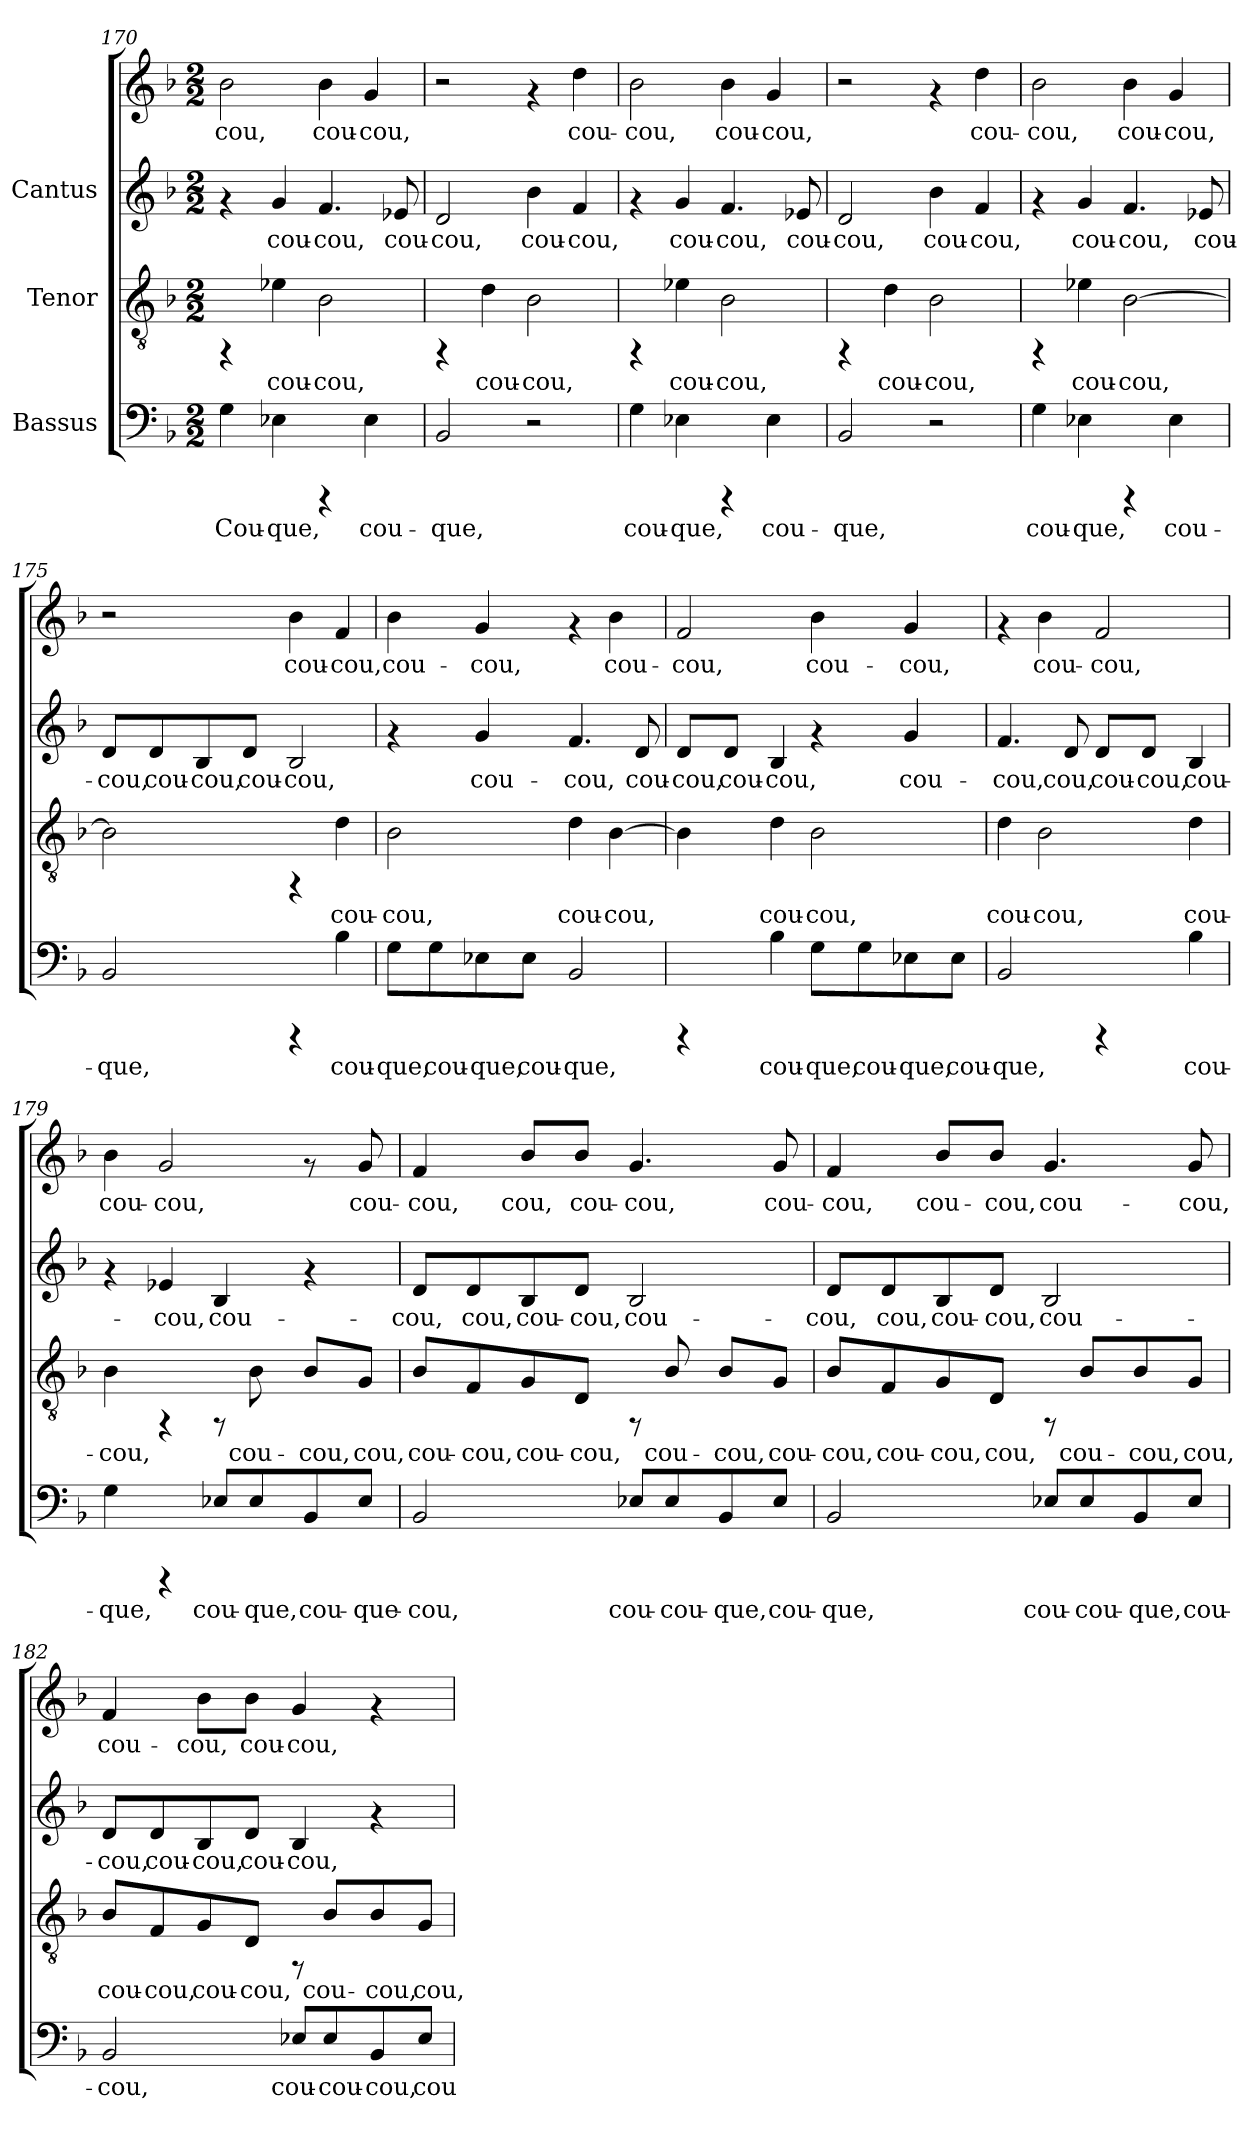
**kern	**text	**kern	**text	**kern	**text	**kern	**text
*part3	*part3	*part2	*part2	*part1	*part1	*part1	*part1
*staff4	*staff4	*staff3	*staff3	*staff2	*staff2	*staff1	*staff1
*I"Bassus	*	*I"Tenor	*	*I"Cantus	*	*	*
*clefF4	*	*clefGv2	*	*clefG2	*	*clefG2	*
*k[b-]	*	*k[b-]	*	*k[b-]	*	*k[b-]	*
*F:	*	*F:	*	*F:	*	*F:	*
*M2/2	*	*M2/2	*	*M2/2	*	*M2/2	*
=170	=170	=170	=170	=170	=170	=170	=170
!	!LO:LY:b:cj	!	!	!	!	!	!LO:LY:b:cj
4G\	Cou-	4rFF	.	4rf	.	2b-\	cou,
!	!LO:LY:b:cj	!	!LO:LY:b:cj	!	!LO:LY:b:cj	!	!
4E-X\	-que,	4e-X\	cou-	4g/	cou-	.	.
!	!	!	!LO:LY:b:cj	!	!LO:LY:b:cj	!	!LO:LY:b:cj
4rCCC	.	2B-\	-cou,	4.f/	-cou,	4b-\	cou-
!	!LO:LY:b:cj	!	!	!	!	!	!LO:LY:b:cj
4E-\	cou-	.	.	.	.	4g/	-cou,
!	!	!	!	!	!LO:LY:b:cj	!	!
.	.	.	.	8e-X/	cou-	.	.
=171	=171	=171	=171	=171	=171	=171	=171
!	!LO:LY:b:cj	!	!	!	!LO:LY:b:cj	!	!
2BB-/	-que,	4rFF	.	2d/	-cou,	2r	.
!	!	!	!LO:LY:b:cj	!	!	!	!
.	.	4d\	cou-	.	.	.	.
!	!	!	!LO:LY:b:cj	!	!LO:LY:b:cj	!	!
2r	.	2B-\	-cou,	4b-\	cou-	4rf	.
!	!	!	!	!	!LO:LY:b:cj	!	!LO:LY:b:cj
.	.	.	.	4f/	-cou,	4dd\	-cou-
=172	=172	=172	=172	=172	=172	=172	=172
!	!LO:LY:b:cj	!	!	!	!	!	!LO:LY:b:cj
4G\	cou-	4rFF	.	4rf	.	2b-\	cou,
!	!LO:LY:b:cj	!	!LO:LY:b:cj	!	!LO:LY:b:cj	!	!
4E-X\	-que,	4e-X\	cou-	4g/	cou-	.	.
!	!	!	!LO:LY:b:cj	!	!LO:LY:b:cj	!	!LO:LY:b:cj
4rCCC	.	2B-\	-cou,	4.f/	-cou,	4b-\	cou-
!	!LO:LY:b:cj	!	!	!	!	!	!LO:LY:b:cj
4E-\	cou-	.	.	.	.	4g/	-cou,
!	!	!	!	!	!LO:LY:b:cj	!	!
.	.	.	.	8e-X/	cou-	.	.
!!LO:LB:g=z
=173	=173	=173	=173	=173	=173	=173	=173
!	!LO:LY:b:cj	!	!	!	!LO:LY:b:cj	!	!
2BB-/	-que,	4rFF	.	2d/	-cou,	2r	.
!	!	!	!LO:LY:b:cj	!	!	!	!
.	.	4d\	cou-	.	.	.	.
!	!	!	!LO:LY:b:cj	!	!LO:LY:b:cj	!	!
2r	.	2B-\	-cou,	4b-\	cou-	4rf	.
!	!	!	!	!	!LO:LY:b:cj	!	!LO:LY:b:cj
.	.	.	.	4f/	-cou,	4dd\	-cou-
=174	=174	=174	=174	=174	=174	=174	=174
!	!LO:LY:b:cj	!	!	!	!	!	!LO:LY:b:cj
4G\	cou-	4rFF	.	4rf	.	2b-\	cou,
!	!LO:LY:b:cj	!	!LO:LY:b:cj	!	!LO:LY:b:cj	!	!
4E-X\	-que,	4e-X\	cou-	4g/	cou-	.	.
!	!	!	!LO:LY:b:cj	!	!LO:LY:b:cj	!	!LO:LY:b:cj
4rCCC	.	[>2B-\	-cou,	4.f/	-cou,	4b-\	cou-
!	!LO:LY:b:cj	!	!	!	!	!	!LO:LY:b:cj
4E-\	cou-	.	.	.	.	4g/	-cou,
!	!	!	!	!	!LO:LY:b:cj	!	!
.	.	.	.	8e-X/	cou-	.	.
=175	=175	=175	=175	=175	=175	=175	=175
!	!LO:LY:b:cj	!	!LO:LY:b:cj	!	!LO:LY:b:cj	!	!
2BB-/	-que,	2B-\]	.	8d/L	cou,	2r	.
!	!	!	!	!	!LO:LY:b:cj	!	!
.	.	.	.	8d/	cou-	.	.
!	!	!	!	!	!LO:LY:b:cj	!	!
.	.	.	.	8B-/	-cou,	.	.
!	!	!	!	!	!LO:LY:b:cj	!	!
.	.	.	.	8d/J	cou-	.	.
!	!	!	!	!	!LO:LY:b:cj	!	!LO:LY:b:cj
4rCCC	.	4rFF	.	2B-/	-cou,	4b-\	-cou-
!	!LO:LY:b:cj	!	!LO:LY:b:cj	!	!	!	!LO:LY:b:cj
4B-\	cou-	4d\	cou-	.	.	4f/	-cou,
=176	=176	=176	=176	=176	=176	=176	=176
!	!LO:LY:b:cj	!	!LO:LY:b:cj	!	!	!	!LO:LY:b:cj
8G\L	-que,	2B-\	-cou,	4rf	.	4b-\	cou-
!	!LO:LY:b:cj	!	!	!	!	!	!
8G\	cou-	.	.	.	.	.	.
!	!LO:LY:b:cj	!	!	!	!LO:LY:b:cj	!	!LO:LY:b:cj
8E-X\	-que,	.	.	4g/	-cou-	4g/	-cou,
!	!LO:LY:b:cj	!	!	!	!	!	!
8E-\J	cou-	.	.	.	.	.	.
!	!LO:LY:b:cj	!	!LO:LY:b:cj	!	!LO:LY:b:cj	!	!
2BB-/	-que,	4d\	cou-	4.f/	-cou,	4rf	.
!	!	!	!LO:LY:b:cj	!	!	!	!LO:LY:b:cj
.	.	[>4B-\	-cou,	.	.	4b-\	cou-
!	!	!	!	!	!LO:LY:b:cj	!	!
.	.	.	.	8d/	cou-	.	.
!!LO:LB:g=z
=177	=177	=177	=177	=177	=177	=177	=177
!	!	!	!LO:LY:b:cj	!	!LO:LY:b:cj	!	!LO:LY:b:cj
4rCCC	.	4B-\]	.	8d/L	cou,	2f/	-cou,
!	!	!	!	!	!LO:LY:b:cj	!	!
.	.	.	.	8d/J	cou-	.	.
!	!LO:LY:b:cj	!	!LO:LY:b:cj	!	!LO:LY:b:cj	!	!
4B-\	cou-	4d\	cou-	4B-/	-cou,	.	.
!	!LO:LY:b:cj	!	!LO:LY:b:cj	!	!	!	!LO:LY:b:cj
8G\L	-que,	2B-\	-cou,	4rf	.	4b-\	cou-
!	!LO:LY:b:cj	!	!	!	!	!	!
8G\	cou-	.	.	.	.	.	.
!	!LO:LY:b:cj	!	!	!	!LO:LY:b:cj	!	!LO:LY:b:cj
8E-X\	-que,	.	.	4g/	cou-	4g/	-cou,
!	!LO:LY:b:cj	!	!	!	!	!	!
8E-\J	cou-	.	.	.	.	.	.
=178	=178	=178	=178	=178	=178	=178	=178
!	!LO:LY:b:cj	!	!LO:LY:b:cj	!	!LO:LY:b:cj	!	!
2BB-/	-que,	4d\	cou-	4.f/	cou,	4rf	.
!	!	!	!LO:LY:b:cj	!	!	!	!LO:LY:b:cj
.	.	2B-\	-cou,	.	.	4b-\	-cou-
!	!	!	!	!	!LO:LY:b:cj	!	!
.	.	.	.	8d/	cou,	.	.
!	!	!	!	!	!LO:LY:b:cj	!	!LO:LY:b:cj
4rCCC	.	.	.	8d/L	cou-	2f/	-cou,
!	!	!	!	!	!LO:LY:b:cj	!	!
.	.	.	.	8d/J	-cou,	.	.
!	!LO:LY:b:cj	!	!LO:LY:b:cj	!	!LO:LY:b:cj	!	!
4B-\	cou-	4d\	cou-	4B-/	cou-	.	.
=179	=179	=179	=179	=179	=179	=179	=179
!	!LO:LY:b:cj	!	!LO:LY:b:cj	!	!	!	!LO:LY:b:cj
4G\	-que,	4B-\	-cou,	4rf	.	4b-\	-cou-
!	!	!	!	!	!LO:LY:b:cj	!	!LO:LY:b:cj
4rCCC	.	4rFF	.	4e-X/	-cou,	2g/	-cou,
!	!LO:LY:b:cj	!	!	!	!LO:LY:b:cj	!	!
8E-X/L	cou-	8rFF	.	4B-/	cou-	.	.
!	!LO:LY:b:cj	!	!LO:LY:b:cj	!	!	!	!
8E-/	-que,	8B-\	cou-	.	.	.	.
!	!LO:LY:b:cj	!	!LO:LY:b:cj	!	!	!	!
8BB-/	cou-	8B-/L	-cou,	4rf	.	8rf	.
!	!LO:LY:b:cj	!	!LO:LY:b:cj	!	!	!	!LO:LY:b:cj
8E-/J	-que-	8G/J	cou,	.	.	8g/	cou-
!!LO:PB:g=z
=180	=180	=180	=180	=180	=180	=180	=180
!	!LO:LY:b:cj	!	!LO:LY:b:cj	!	!LO:LY:b:cj	!	!LO:LY:b:cj
2BB-/	-cou,	8B-/L	cou-	8d/L	-cou,	4f/	-cou,
!	!	!	!LO:LY:b:cj	!	!LO:LY:b:cj	!	!
.	.	8F/	-cou,	8d/	cou,	.	.
!	!	!	!LO:LY:b:cj	!	!LO:LY:b:cj	!	!LO:LY:b:cj
.	.	8G/	cou-	8B-/	cou-	8b-/L	cou,
!	!	!	!LO:LY:b:cj	!	!LO:LY:b:cj	!	!LO:LY:b:cj
.	.	8D/J	-cou,	8d/J	-cou,	8b-/J	cou-
!	!LO:LY:b:cj	!	!	!	!LO:LY:b:cj	!	!LO:LY:b:cj
8E-X/L	cou-	8rFF	.	2B-/	cou-	4.g/	-cou,
!	!LO:LY:b:cj	!	!LO:LY:b:cj	!	!	!	!
8E-/	-cou-	8B-/	cou-	.	.	.	.
!	!LO:LY:b:cj	!	!LO:LY:b:cj	!	!	!	!
8BB-/	-que,	8B-/L	-cou,	.	.	.	.
!	!LO:LY:b:cj	!	!LO:LY:b:cj	!	!	!	!LO:LY:b:cj
8E-/J	cou-	8G/J	cou-	.	.	8g/	cou-
=181	=181	=181	=181	=181	=181	=181	=181
!	!LO:LY:b:cj	!	!LO:LY:b:cj	!	!LO:LY:b:cj	!	!LO:LY:b:cj
2BB-/	-que,	8B-/L	-cou,	8d/L	cou,	4f/	-cou,
!	!	!	!LO:LY:b:cj	!	!LO:LY:b:cj	!	!
.	.	8F/	cou-	8d/	cou,	.	.
!	!	!	!LO:LY:b:cj	!	!LO:LY:b:cj	!	!LO:LY:b:cj
.	.	8G/	-cou,	8B-/	cou-	8b-/L	cou-
!	!	!	!LO:LY:b:cj	!	!LO:LY:b:cj	!	!LO:LY:b:cj
.	.	8D/J	cou,	8d/J	-cou,	8b-/J	-cou,
!	!LO:LY:b:cj	!	!	!	!LO:LY:b:cj	!	!LO:LY:b:cj
8E-X/L	cou-	8rFF	.	2B-/	cou-	4.g/	cou-
!	!LO:LY:b:cj	!	!LO:LY:b:cj	!	!	!	!
8E-/	-cou-	8B-/L	cou-	.	.	.	.
!	!LO:LY:b:cj	!	!LO:LY:b:cj	!	!	!	!
8BB-/	-que,	8B-/	-cou,	.	.	.	.
!	!LO:LY:b:cj	!	!LO:LY:b:cj	!	!	!	!LO:LY:b:cj
8E-/J	cou-	8G/J	cou,	.	.	8g/	-cou,
!!LO:LB:g=z
=182	=182	=182	=182	=182	=182	=182	=182
!	!LO:LY:b:cj	!	!LO:LY:b:cj	!	!LO:LY:b:cj	!	!LO:LY:b:cj
2BB-/	-cou,	8B-/L	cou-	8d/L	cou,	4f/	-cou-
!	!	!	!LO:LY:b:cj	!	!LO:LY:b:cj	!	!
.	.	8F/	-cou,	8d/	cou-	.	.
!	!	!	!LO:LY:b:cj	!	!LO:LY:b:cj	!	!LO:LY:b:cj
.	.	8G/	cou-	8B-/	-cou,	8b-\L	-cou,
!	!	!	!LO:LY:b:cj	!	!LO:LY:b:cj	!	!LO:LY:b:cj
.	.	8D/J	-cou,	8d/J	cou-	8b-\J	cou-
!	!LO:LY:b:cj	!	!	!	!LO:LY:b:cj	!	!LO:LY:b:cj
8E-X/L	cou-	8rFF	.	4B-/	-cou,	4g/	-cou,
!	!LO:LY:b:cj	!	!LO:LY:b:cj	!	!	!	!
8E-/	-cou-	8B-/L	cou-	.	.	.	.
!	!LO:LY:b:cj	!	!LO:LY:b:cj	!	!	!	!
8BB-/	-cou,	8B-/	-cou,	4rf	.	4rf	.
!	!LO:LY:b:cj	!	!LO:LY:b:cj	!	!	!	!
8E-/J	cou-	8G/J	cou,	.	.	.	.
=	=	=	=	=	=	=	=
*-	*-	*-	*-	*-	*-	*-	*-
